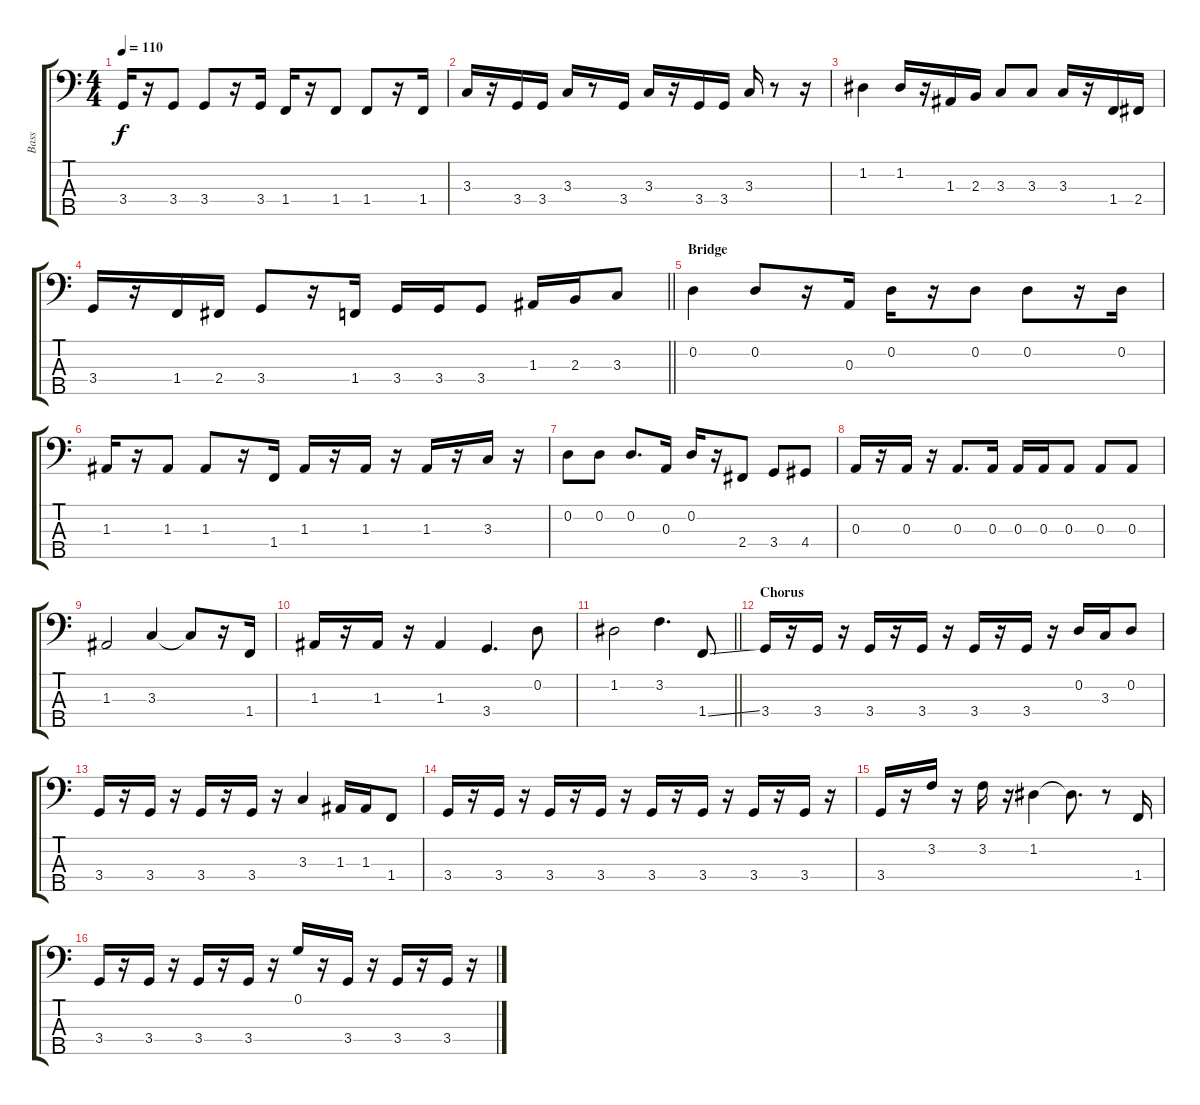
\track ("Bass" "Bass") {instrument electricbassfinger}
\staff {score tabs}
\tuning (G2 D2 A1 E1 B0) {hide}
\ts (4 4)
\tempo 110
\clef f4
\ks c
3.4.16{dy f} r.16 3.4.8 3.4.8 r.16 3.4.16 1.4.16 r.16 1.4.8 1.4.8 r.16 1.4.16 |
3.3.16 r.16 3.4.16 3.4.16 3.3.16 r.8 3.4.16 3.3.16 r.16 3.4.16 3.4.16 3.3.16 r.8 r.16 |
1.2.4 1.2.16 r.16 1.3.16 2.3.16 3.3.8 3.3.8 3.3.16 r.16 1.4.16 2.4.16 |
\barLineRight lightlight
3.4.16 r.16 1.4.16 2.4.16 3.4.8 r.16 1.4.16 3.4.16 3.4.16 3.4.8 1.3.16 2.3.16 3.3.8 |
\section ("" "Bridge")
0.2.4 0.2.8 r.16 0.3.16 0.2.16 r.16 0.2.8 0.2.8 r.16 0.2.16 |
1.3.16 r.16 1.3.8 1.3.8 r.16 1.4.16 1.3.16 r.16 1.3.16 r.16 1.3.16 r.16 3.3.16 r.16 |
0.2.8 0.2.8 0.2.8{d} 0.3.16 0.2.16 r.16 2.4.8 3.4.8 4.4.8 |
0.3.16 r.16 0.3.16 r.16 0.3.8{d} 0.3.16 0.3.16 0.3.16 0.3.8 0.3.8 0.3.8 |
1.3.2 3.3.4 3.3{t}.8 r.16 1.4.16 |
1.3.16 r.16 1.3.16 r.16 1.3.4 3.4.4{d} 0.2.8 |
\barLineRight lightlight
1.2.2 3.2.4{d} 1.4{ss}.8 |
\section ("" "Chorus")
3.4.16 r.16 3.4.16 r.16 3.4.16 r.16 3.4.16 r.16 3.4.16 r.16 3.4.16 r.16 0.2.16 3.3.16 0.2.8 |
3.4.16 r.16 3.4.16 r.16 3.4.16 r.16 3.4.16 r.16 3.3.4 1.3.16 1.3.16 1.4.8 |
3.4.16 r.16 3.4.16 r.16 3.4.16 r.16 3.4.16 r.16 3.4.16 r.16 3.4.16 r.16 3.4.16 r.16 3.4.16 r.16 |
3.4.16 r.16 3.2.16 r.16 3.2.16 r.16 1.2.4 1.2{t}.8{d} r.8 1.4.16 |
3.4.16 r.16 3.4.16 r.16 3.4.16 r.16 3.4.16 r.16 0.1.16 r.16 3.4.16 r.16 3.4.16 r.16 3.4.16 r.16
